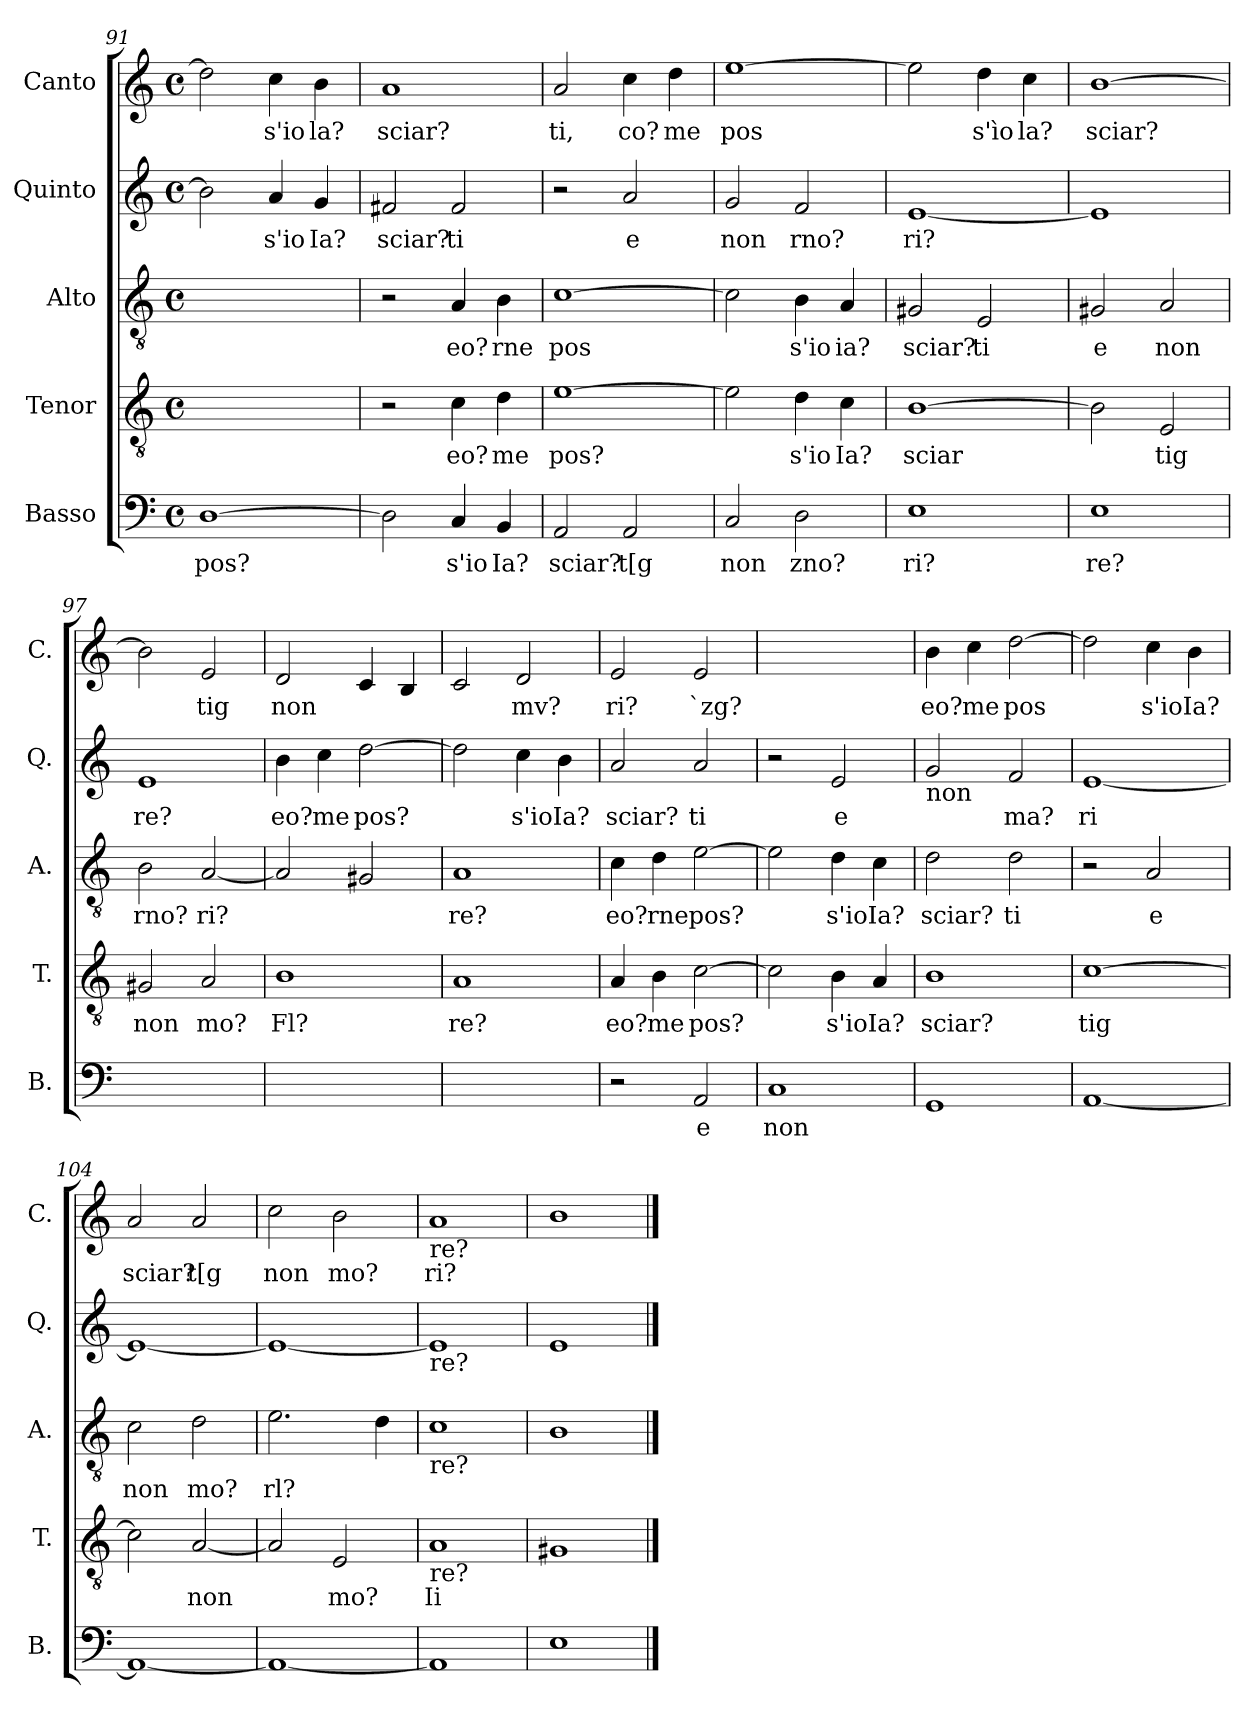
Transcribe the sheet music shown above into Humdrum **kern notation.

**kern	**text	**kern	**text	**kern	**text	**kern	**text	**kern	**text
*part5	*part5	*part4	*part4	*part3	*part3	*part2	*part2	*part1	*part1
*staff5	*staff5	*staff4	*staff4	*staff3	*staff3	*staff2	*staff2	*staff1	*staff1
*I"Basso	*	*I"Tenor	*	*I"Alto	*	*I"Quinto	*	*I"Canto	*
*I'B.	*	*I'T.	*	*I'A.	*	*I'Q.	*	*I'C.	*
*clefF4	*	*clefGv2	*	*clefGv2	*	*clefG2	*	*clefG2	*
*k[]	*	*k[]	*	*k[]	*	*k[]	*	*k[]	*
*C:	*	*C:	*	*C:	*	*C:	*	*C:	*
*M4/4	*	*M4/4	*	*M4/4	*	*M4/4	*	*M4/4	*
*met(c)	*	*met(c)	*	*met(c)	*	*met(c)	*	*met(c)	*
=91	=91	=91	=91	=91	=91	=91	=91	=91	=91
!	!LO:LY:b	!	!	!	!	!	!	!	!
[1D	pos?	1ryy	.	1ryy	.	2b\]	.	2dd\]	.
!	!	!	!	!	!	!	!LO:LY:b	!	!LO:LY:b
.	.	.	.	.	.	4a/	s'io	4cc\	s'io
!	!	!	!	!	!	!	!LO:LY:b	!	!LO:LY:b
.	.	.	.	.	.	4g/	Ia?	4b\	la?
=92	=92	=92	=92	=92	=92	=92	=92	=92	=92
!	!	!	!	!	!	!	!LO:LY:b	!	!LO:LY:b
2D\]	.	2r	.	2r	.	2f#X/	sciar?	1a	sciar?
!	!LO:LY:b	!	!LO:LY:b	!	!LO:LY:b	!	!LO:LY:b	!	!
4C/	s'io	4c\	eo?	4A/	eo?	2f#/	ti	.	.
!	!LO:LY:b	!	!LO:LY:b	!	!LO:LY:b	!	!	!	!
4BB/	Ia?	4d\	me	4B\	rne	.	.	.	.
=93	=93	=93	=93	=93	=93	=93	=93	=93	=93
!	!LO:LY:b	!	!LO:LY:b	!	!LO:LY:b	!	!	!	!LO:LY:b
2AA/	sciar?	[1e	pos?	[1c	pos	2r	.	2a/	ti,
!	!LO:LY:b	!	!	!	!	!	!LO:LY:b	!	!LO:LY:b
2AA/	t[g	.	.	.	.	2a/	e	4cc\	co?
!	!	!	!	!	!	!	!	!	!LO:LY:b
.	.	.	.	.	.	.	.	4dd\	me
=94	=94	=94	=94	=94	=94	=94	=94	=94	=94
!	!LO:LY:b	!	!	!	!	!	!LO:LY:b	!	!LO:LY:b
2C/	non	2e\]	.	2c\]	.	2g/	non	[1ee	pos
!	!LO:LY:b	!	!LO:LY:b	!	!LO:LY:b	!	!LO:LY:b	!	!
2D\	zno?	4d\	s'io	4B\	s'io	2f/	rno?	.	.
!	!	!	!LO:LY:b	!	!LO:LY:b	!	!	!	!
.	.	4c\	Ia?	4A/	ia?	.	.	.	.
=95	=95	=95	=95	=95	=95	=95	=95	=95	=95
!	!LO:LY:b	!	!LO:LY:b	!	!LO:LY:b	!	!LO:LY:b	!	!
1E	ri?	[1B	sciar	2G#X/	sciar?	[1e	ri?	2ee\]	.
!	!	!	!	!	!LO:LY:b	!	!	!	!LO:LY:b
.	.	.	.	2E/	ti	.	.	4dd\	s'ìo
!	!	!	!	!	!	!	!	!	!LO:LY:b
.	.	.	.	.	.	.	.	4cc\	la?
!!LO:PB:g=z
=96	=96	=96	=96	=96	=96	=96	=96	=96	=96
!	!LO:LY:b	!	!	!	!LO:LY:b	!	!	!	!LO:LY:b
1E	re?	2B\]	.	2G#X/	e	1e]	.	[1b	sciar?
!	!	!	!LO:LY:b	!	!LO:LY:b	!	!	!	!
.	.	2E/	tig	2A/	non	.	.	.	.
=97	=97	=97	=97	=97	=97	=97	=97	=97	=97
!	!	!	!LO:LY:b	!	!LO:LY:b	!	!LO:LY:b	!	!
1ryy	.	2G#X/	non	2B\	rno?	1e	re?	2b\]	.
!	!	!	!LO:LY:b	!	!LO:LY:b	!	!	!	!LO:LY:b
.	.	2A/	mo?	[2A/	ri?	.	.	2e/	tig
=98	=98	=98	=98	=98	=98	=98	=98	=98	=98
!	!	!	!LO:LY:b	!	!	!	!LO:LY:b	!	!LO:LY:b
1ryy	.	1B	Fl?	2A/]	.	4b\	eo?	2d/	non
!	!	!	!	!	!	!	!LO:LY:b	!	!
.	.	.	.	.	.	4cc\	me	.	.
!	!	!	!	!	!	!	!LO:LY:b	!	!
.	.	.	.	2G#X/	.	[2dd\	pos?	4c/	.
.	.	.	.	.	.	.	.	4B/	.
=99	=99	=99	=99	=99	=99	=99	=99	=99	=99
!	!	!	!LO:LY:b	!	!LO:LY:b	!	!	!	!
1ryy	.	1A	re?	1A	re?	2dd\]	.	2c/	.
!	!	!	!	!	!	!	!LO:LY:b	!	!LO:LY:b
.	.	.	.	.	.	4cc\	s'io	2d/	mv?
!	!	!	!	!	!	!	!LO:LY:b	!	!
.	.	.	.	.	.	4b\	Ia?	.	.
=100	=100	=100	=100	=100	=100	=100	=100	=100	=100
!	!	!	!LO:LY:b	!	!LO:LY:b	!	!LO:LY:b	!	!LO:LY:b
2r	.	4A/	eo?	4c\	eo?	2a/	sciar?	2e/	ri?
!	!	!	!LO:LY:b	!	!LO:LY:b	!	!	!	!
.	.	4B\	me	4d\	rne	.	.	.	.
!	!LO:LY:b	!	!LO:LY:b	!	!LO:LY:b	!	!LO:LY:b	!	!LO:LY:b
2AA/	e	[2c\	pos?	[2e\	pos?	2a/	ti	2e/	`zg?
=101	=101	=101	=101	=101	=101	=101	=101	=101	=101
!	!LO:LY:b	!	!	!	!	!	!	!	!
1C	non	2c\]	.	2e\]	.	2r	.	1ryy	.
!	!	!	!LO:LY:b	!	!LO:LY:b	!	!LO:LY:b	!	!
.	.	4B\	s'io	4d\	s'io	2e/	e	.	.
!	!	!	!LO:LY:b	!	!LO:LY:b	!	!	!	!
.	.	4A/	Ia?	4c\	Ia?	.	.	.	.
!!LO:LB:g=z
=102	=102	=102	=102	=102	=102	=102	=102	=102	=102
!	!	!	!	!	!	!LO:TX:b:t=non	!	!	!
!	!	!	!LO:LY:b	!	!LO:LY:b	!	!	!	!LO:LY:b
1GG	.	1B	sciar?	2d\	sciar?	2g/	.	4b\	eo?
!	!	!	!	!	!	!	!	!	!LO:LY:b
.	.	.	.	.	.	.	.	4cc\	me
!	!	!	!	!	!LO:LY:b	!	!LO:LY:b	!	!LO:LY:b
.	.	.	.	2d\	ti	2f/	ma?	[2dd\	pos
=103	=103	=103	=103	=103	=103	=103	=103	=103	=103
!	!	!	!LO:LY:b	!	!	!	!LO:LY:b	!	!
[1AA	.	[1c	tig	2r	.	[1e	ri	2dd\]	.
!	!	!	!	!	!LO:LY:b	!	!	!	!LO:LY:b
.	.	.	.	2A/	e	.	.	4cc\	s'io
!	!	!	!	!	!	!	!	!	!LO:LY:b
.	.	.	.	.	.	.	.	4b\	Ia?
=104	=104	=104	=104	=104	=104	=104	=104	=104	=104
!	!	!	!	!	!LO:LY:b	!	!	!	!LO:LY:b
1AA_	.	2c\]	.	2c\	non	1e_	.	2a/	sciar?
!	!	!	!LO:LY:b	!	!LO:LY:b	!	!	!	!LO:LY:b
.	.	[2A/	non	2d\	mo?	.	.	2a/	t[g
=105	=105	=105	=105	=105	=105	=105	=105	=105	=105
!	!	!	!	!	!LO:LY:b	!	!	!	!LO:LY:b
1AA_	.	2A/]	.	2.e\	rl?	1e_	.	2cc\	non
!	!	!	!LO:LY:b	!	!	!	!	!	!LO:LY:b
.	.	2E/	mo?	.	.	.	.	2b\	mo?
.	.	.	.	4d\	.	.	.	.	.
=106	=106	=106	=106	=106	=106	=106	=106	=106	=106
!	!	!	!	!	!	!	!	!LO:TX:b:t=re?	!
!	!	!	!	!	!	!LO:TX:b:t=re?	!	!	!
!	!	!	!	!LO:TX:b:t=re?	!	!	!	!	!
!	!	!LO:TX:b:t=re?	!	!	!	!	!	!	!
!	!	!	!LO:LY:b	!	!	!	!	!	!LO:LY:b
1AA]	.	1A	Ii	1c	.	1e]	.	1a	ri?
=107	=107	=107	=107	=107	=107	=107	=107	=107	=107
1E	.	1G#X	.	1B	.	1e	.	1b	.
==	==	==	==	==	==	==	==	==	==
*-	*-	*-	*-	*-	*-	*-	*-	*-	*-
